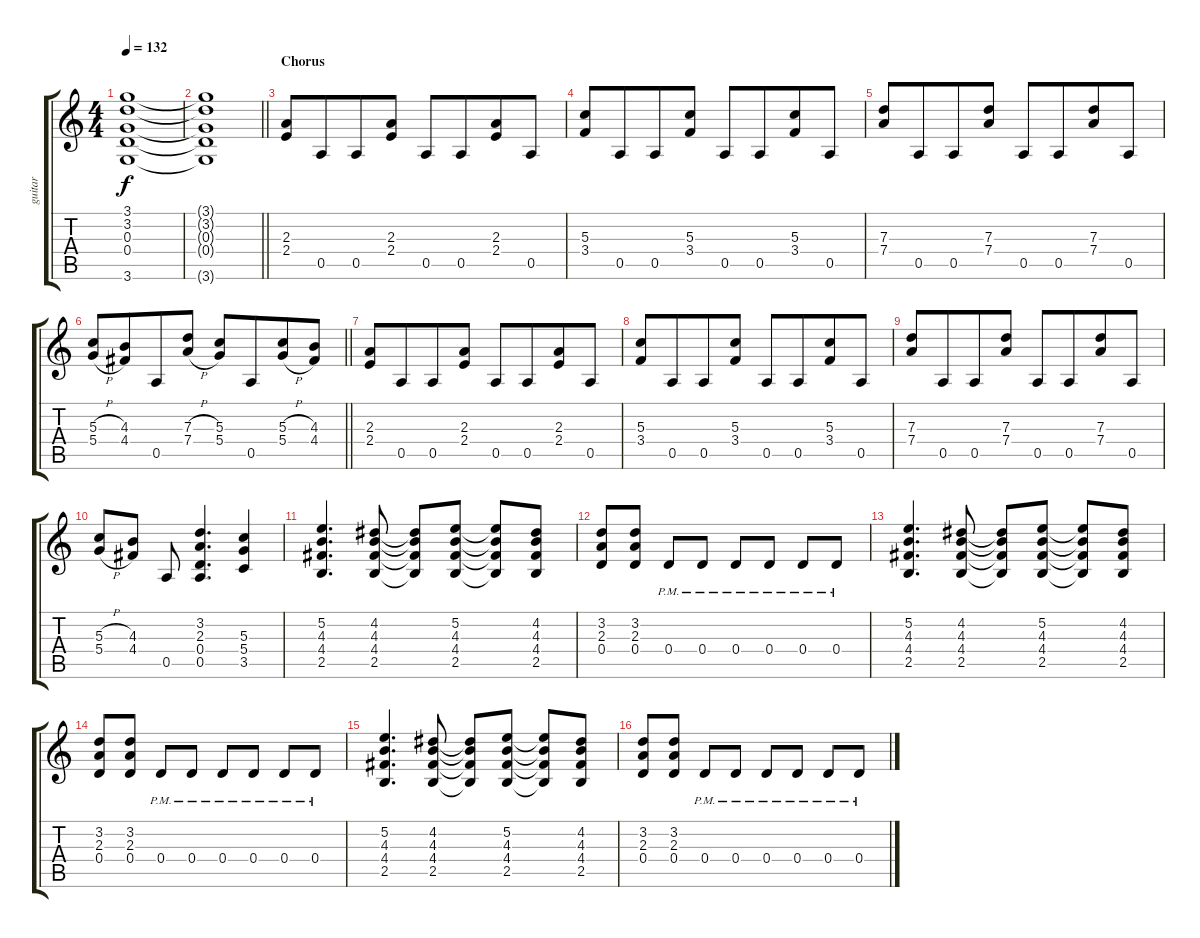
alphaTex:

\track ("guitar" "guitar") {instrument distortionguitar}
\staff {score tabs}
\tuning (E4 B3 G3 D3 A2 E2) {hide}
\ts (4 4)
\tempo 132
\clef g2
\ks c
(3.1 3.2 0.3 0.4 3.6).1{dy f} |
\barLineRight lightlight
(3.1{t} 3.2{t} 0.3{t} 0.4{t} 3.6{t}).1 |
\section ("" "Chorus")
(2.3 2.4).8 0.5.8{beam merge} 0.5.8 (2.3 2.4).8 0.5.8 0.5.8{beam merge} (2.3 2.4).8 0.5.8 |
(5.3 3.4).8 0.5.8{beam merge} 0.5.8 (5.3 3.4).8{beam split} 0.5.8{beam merge} 0.5.8{beam merge} (5.3 3.4).8 0.5.8 |
(7.3 7.4).8 0.5.8{beam merge} 0.5.8 (7.3 7.4).8 0.5.8 0.5.8{beam merge} (7.3 7.4).8 0.5.8 |
\barLineRight lightlight
(5.3{h} 5.4{h}).8 (4.3 4.4).8{beam merge} 0.5.8 (7.3{h} 7.4{h}).8 (5.3 5.4).8 0.5.8{beam merge} (5.3{h} 5.4{h}).8 (4.3 4.4).8 |
(2.3 2.4).8 0.5.8{beam merge} 0.5.8 (2.3 2.4).8 0.5.8 0.5.8{beam merge} (2.3 2.4).8 0.5.8 |
(5.3 3.4).8 0.5.8{beam merge} 0.5.8 (5.3 3.4).8 0.5.8 0.5.8{beam merge} (5.3 3.4).8 0.5.8 |
(7.3 7.4).8 0.5.8{beam merge} 0.5.8 (7.3 7.4).8 0.5.8 0.5.8{beam merge} (7.3 7.4).8 0.5.8 |
(5.3{h} 5.4{h}).8 (4.3 4.4).8 0.5.8 (3.2 2.3 0.4 0.5).4{d} (5.3 5.4 3.5).4 |
(5.2 4.3 4.4 2.5).4{d} (4.2 4.3 4.4 2.5).8 (4.2{t} 4.3{t} 4.4{t} 2.5{t}).8 (5.2 4.3 4.4 2.5).8 (5.2{t} 4.3{t} 4.4{t} 2.5{t}).8 (4.2 4.3 4.4 2.5).8 |
(3.2 2.3 0.4).8 (3.2 2.3 0.4).8 0.4{pm}.8 0.4{pm}.8 0.4{pm}.8 0.4{pm}.8 0.4{pm}.8 0.4{pm}.8 |
(5.2 4.3 4.4 2.5).4{d} (4.2 4.3 4.4 2.5).8 (4.2{t} 4.3{t} 4.4{t} 2.5{t}).8 (5.2 4.3 4.4 2.5).8 (5.2{t} 4.3{t} 4.4{t} 2.5{t}).8 (4.2 4.3 4.4 2.5).8 |
(3.2 2.3 0.4).8 (3.2 2.3 0.4).8 0.4{pm}.8 0.4{pm}.8 0.4{pm}.8 0.4{pm}.8 0.4{pm}.8 0.4{pm}.8 |
(5.2 4.3 4.4 2.5).4{d} (4.2 4.3 4.4 2.5).8 (4.2{t} 4.3{t} 4.4{t} 2.5{t}).8 (5.2 4.3 4.4 2.5).8 (5.2{t} 4.3{t} 4.4{t} 2.5{t}).8 (4.2 4.3 4.4 2.5).8 |
(3.2 2.3 0.4).8 (3.2 2.3 0.4).8 0.4{pm}.8 0.4{pm}.8 0.4{pm}.8 0.4{pm}.8 0.4{pm}.8 0.4{pm}.8
